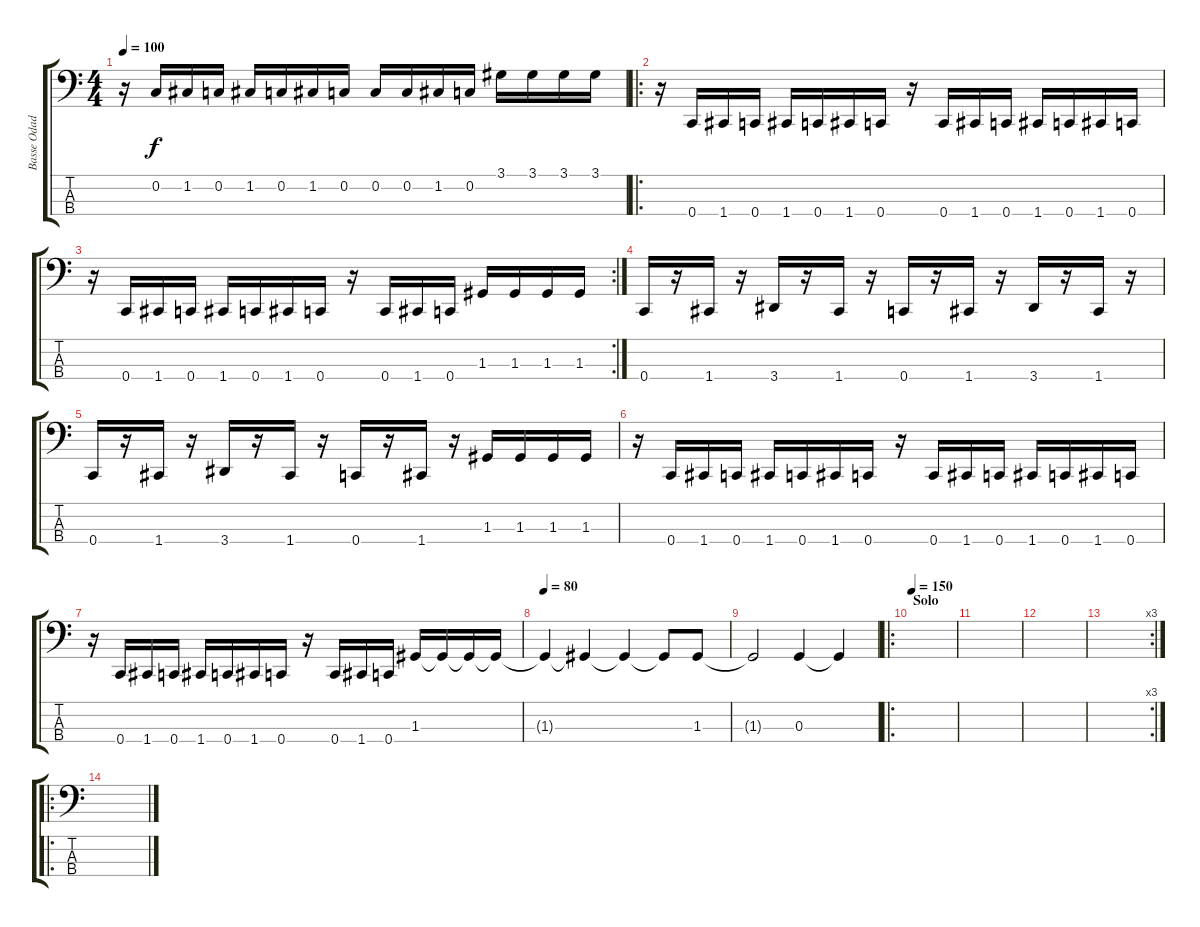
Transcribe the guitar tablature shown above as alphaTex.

\track ("Basse Odadjian" "Basse Odad") {instrument electricbassfinger}
\staff {score tabs}
\tuning (F2 C2 G1 C1) {hide}
\ts (4 4)
\tempo 100
\clef f4
\ks c
r.16{dy f} 0.2.16 1.2.16 0.2.16 1.2.16 0.2.16 1.2.16 0.2.16 0.2.16 0.2.16 1.2.16 0.2.16 3.1.16 3.1.16 3.1.16 3.1.16 |
\ro
r.16 0.4.16 1.4.16 0.4.16 1.4.16 0.4.16 1.4.16 0.4.16 r.16 0.4.16 1.4.16 0.4.16 1.4.16 0.4.16 1.4.16 0.4.16 |
\rc 2
r.16 0.4.16 1.4.16 0.4.16 1.4.16 0.4.16 1.4.16 0.4.16 r.16 0.4.16 1.4.16 0.4.16 1.3.16 1.3.16 1.3.16 1.3.16 |
0.4.16 r.16 1.4.16 r.16 3.4.16 r.16 1.4.16 r.16 0.4.16 r.16 1.4.16 r.16 3.4.16 r.16 1.4.16 r.16 |
0.4.16 r.16 1.4.16 r.16 3.4.16 r.16 1.4.16 r.16 0.4.16 r.16 1.4.16 r.16 1.3.16 1.3.16 1.3.16 1.3.16 |
r.16 0.4.16 1.4.16 0.4.16 1.4.16 0.4.16 1.4.16 0.4.16 r.16 0.4.16 1.4.16 0.4.16 1.4.16 0.4.16 1.4.16 0.4.16 |
r.16 0.4.16 1.4.16 0.4.16 1.4.16 0.4.16 1.4.16 0.4.16 r.16 0.4.16 1.4.16 0.4.16 1.3.16 1.3{t}.16 1.3{t}.16 1.3{t}.16 |
\tempo 80
1.3{t}.4 1.3{t}.4 1.3{t}.4 1.3{t}.8 1.3.8 |
1.3{t}.2 0.3.4 0.3{t}.4 |
\ro
\section ("" "Solo")
\tempo 150
|
|
|
\rc 3
|
\ro
